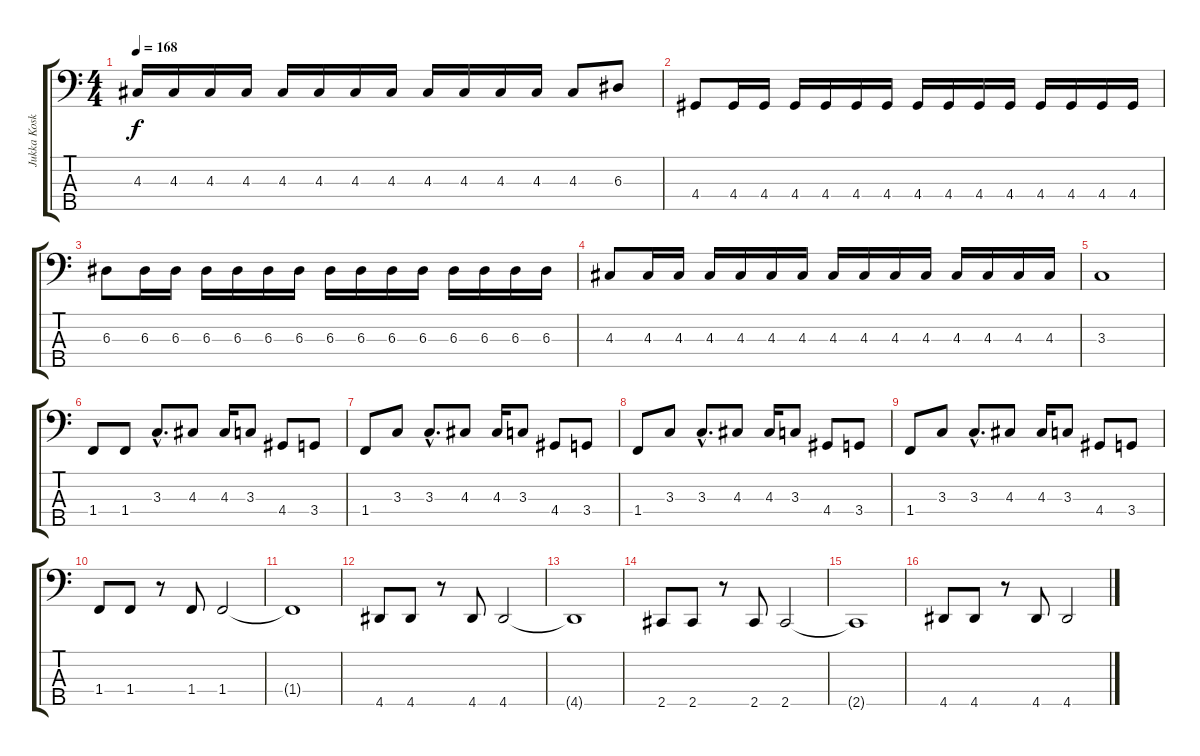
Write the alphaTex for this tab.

\track ("Jukka Koskinen" "Jukka Kosk") {instrument electricbasspick}
\staff {score tabs}
\tuning (G2 D2 A1 E1 B0) {hide}
\ts (4 4)
\tempo 168
\clef f4
\ks c
4.3.16{dy f} 4.3.16 4.3.16 4.3.16 4.3.16 4.3.16 4.3.16 4.3.16 4.3.16 4.3.16 4.3.16 4.3.16 4.3.8 6.3.8 |
4.4.8 4.4.16 4.4.16 4.4.16 4.4.16 4.4.16 4.4.16 4.4.16 4.4.16 4.4.16 4.4.16 4.4.16 4.4.16 4.4.16 4.4.16 |
6.3.8 6.3.16 6.3.16 6.3.16 6.3.16 6.3.16 6.3.16 6.3.16 6.3.16 6.3.16 6.3.16 6.3.16 6.3.16 6.3.16 6.3.16 |
4.3.8 4.3.16 4.3.16 4.3.16 4.3.16 4.3.16 4.3.16 4.3.16 4.3.16 4.3.16 4.3.16 4.3.16 4.3.16 4.3.16 4.3.16 |
3.3.1 |
1.4.8 1.4.8 3.3{hac}.8{d} 4.3.8 4.3.16 3.3.8 4.4.8 3.4.8 |
1.4.8 3.3.8 3.3{hac}.8{d} 4.3.8 4.3.16 3.3.8 4.4.8 3.4.8 |
1.4.8 3.3.8 3.3{hac}.8{d} 4.3.8 4.3.16 3.3.8 4.4.8 3.4.8 |
1.4.8 3.3.8 3.3{hac}.8{d} 4.3.8 4.3.16 3.3.8 4.4.8 3.4.8 |
1.4.8 1.4.8 r.8 1.4.8 1.4.2 |
1.4{t}.1 |
4.5.8 4.5.8 r.8 4.5.8 4.5.2 |
4.5{t}.1 |
2.5.8 2.5.8 r.8 2.5.8 2.5.2 |
2.5{t}.1 |
4.5.8 4.5.8 r.8 4.5.8 4.5.2
